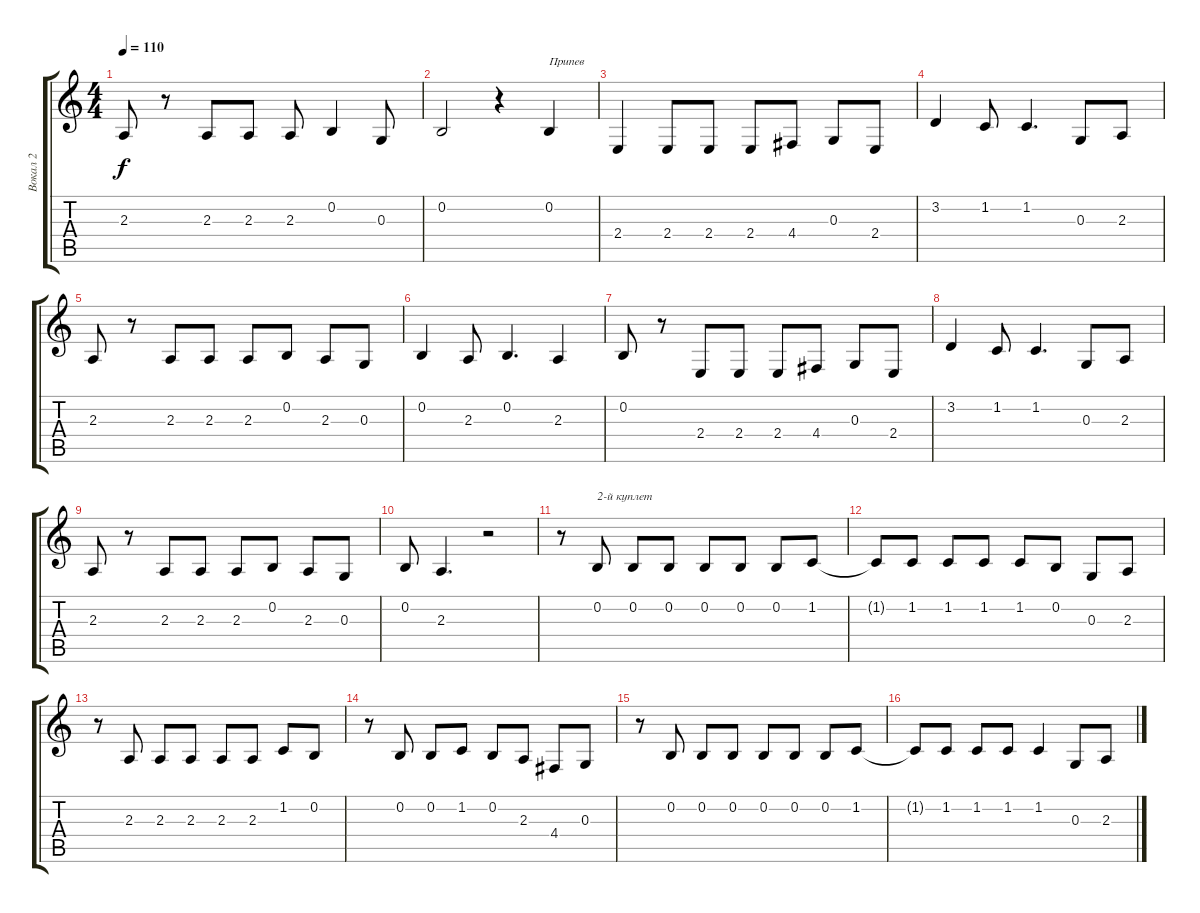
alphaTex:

\track ("Вокал 2" "Вокал 2") {instrument oboe}
\staff {score tabs}
\tuning (E4 B3 G3 D3 A2 E2) {hide}
\ts (4 4)
\tempo 110
\clef g2
\ks c
2.3{t}.8{dy f} r.8 2.3.8 2.3.8 2.3.8 0.2.4 0.3.8 |
0.2.2 r.4 0.2.4{txt "Припев"} |
2.4.4 2.4.8 2.4.8 2.4.8 4.4.8 0.3.8 2.4.8 |
3.2.4 1.2.8 1.2.4{d} 0.3.8 2.3.8 |
2.3.8 r.8 2.3.8 2.3.8 2.3.8 0.2.8 2.3.8 0.3.8 |
0.2.4 2.3.8 0.2.4{d} 2.3.4 |
0.2.8 r.8 2.4.8 2.4.8 2.4.8 4.4.8 0.3.8 2.4.8 |
3.2.4 1.2.8 1.2.4{d} 0.3.8 2.3.8 |
2.3.8 r.8 2.3.8 2.3.8 2.3.8 0.2.8 2.3.8 0.3.8 |
0.2.8 2.3.4{d} r.2 |
r.8 0.2.8{txt "2-й куплет"} 0.2.8 0.2.8 0.2.8 0.2.8 0.2.8 1.2.8 |
1.2{t}.8 1.2.8 1.2.8 1.2.8 1.2.8 0.2.8 0.3.8 2.3.8 |
r.8 2.3.8 2.3.8 2.3.8 2.3.8 2.3.8 1.2.8 0.2.8 |
r.8 0.2.8 0.2.8 1.2.8 0.2.8 2.3.8 4.4.8 0.3.8 |
r.8 0.2.8 0.2.8 0.2.8 0.2.8 0.2.8 0.2.8 1.2.8 |
1.2{t}.8 1.2.8 1.2.8 1.2.8 1.2.4 0.3.8 2.3.8
